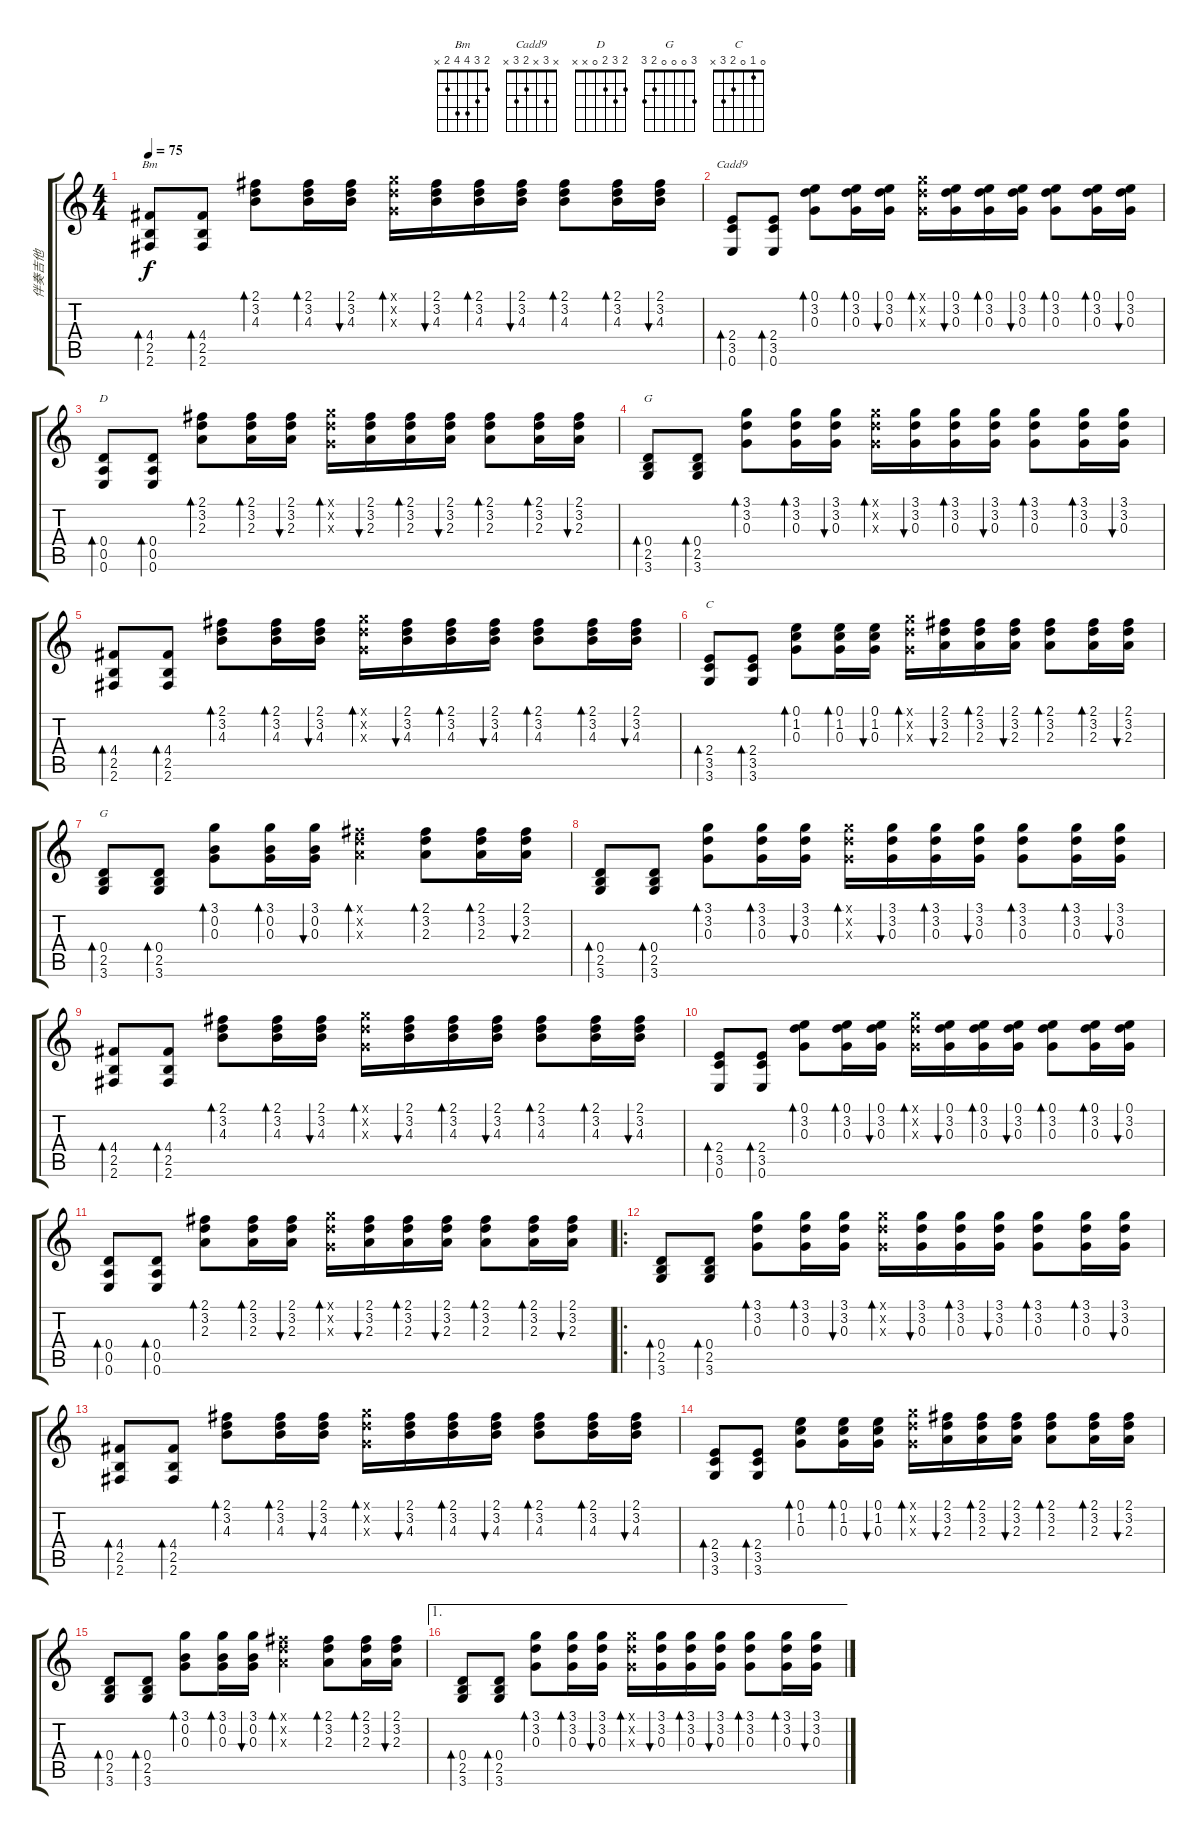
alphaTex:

\track ("伴奏吉他" "伴奏吉他") {instrument acousticguitarnylon}
\staff {score tabs}
\tuning (E4 B3 G3 D3 A2 E2) {hide}
\chord ("Bm" 2 3 4 4 2 x)
\chord ("Cadd9" x 3 x 2 3 x)
\chord ("D" 2 3 2 0 x x)
\chord ("G" 3 3 x 0 2 3)
\chord ("C" 0 1 0 2 3 x)
\chord ("G" 3 0 0 0 2 3)
\ts (4 4)
\tempo 75
\clef g2
\ks c
(4.4 2.5 2.6).8{bd 60 ch "Bm" dy f} (4.4 2.5 2.6).8{bd 60} (2.1 3.2 4.3).8{bd 60} (2.1 3.2 4.3).16{bd 60} (2.1 3.2 4.3).16{bu 60} (3.1{x} 3.2{x} 0.3{x}).16{bd 60} (2.1 3.2 4.3).16{bu 60} (2.1 3.2 4.3).16{bd 60} (2.1 3.2 4.3).16{bu 60} (2.1 3.2 4.3).8{bd 60} (2.1 3.2 4.3).16{bd 60} (2.1 3.2 4.3).16{bu 60} |
(2.4 3.5 0.6).8{bd 60 ch "Cadd9"} (2.4 3.5 0.6).8{bd 60} (0.1 3.2 0.3).8{bd 60} (0.1 3.2 0.3).16{bd 60} (0.1 3.2 0.3).16{bu 60} (3.1{x} 3.2{x} 0.3{x}).16{bd 60} (0.1 3.2 0.3).16{bu 60} (0.1 3.2 0.3).16{bd 60} (0.1 3.2 0.3).16{bu 60} (0.1 3.2 0.3).8{bd 60} (0.1 3.2 0.3).16{bd 60} (0.1 3.2 0.3).16{bu 60} |
(0.4 0.5 0.6).8{bd 60 ch "D"} (0.4 0.5 0.6).8{bd 60} (2.1 3.2 2.3).8{bd 60} (2.1 3.2 2.3).16{bd 60} (2.1 3.2 2.3).16{bu 60} (3.1{x} 3.2{x} 0.3{x}).16{bd 60} (2.1 3.2 2.3).16{bu 60} (2.1 3.2 2.3).16{bd 60} (2.1 3.2 2.3).16{bu 60} (2.1 3.2 2.3).8{bd 60} (2.1 3.2 2.3).16{bd 60} (2.1 3.2 2.3).16{bu 60} |
(0.4 2.5 3.6).8{bd 60 ch "G"} (0.4 2.5 3.6).8{bd 60} (3.1 3.2 0.3).8{bd 60} (3.1 3.2 0.3).16{bd 60} (3.1 3.2 0.3).16{bu 60} (3.1{x} 3.2{x} 0.3{x}).16{bd 60} (3.1 3.2 0.3).16{bu 60} (3.1 3.2 0.3).16{bd 60} (3.1 3.2 0.3).16{bu 60} (3.1 3.2 0.3).8{bd 60} (3.1 3.2 0.3).16{bd 60} (3.1 3.2 0.3).16{bu 60} |
(4.4 2.5 2.6).8{bd 60} (4.4 2.5 2.6).8{bd 60} (2.1 3.2 4.3).8{bd 60} (2.1 3.2 4.3).16{bd 60} (2.1 3.2 4.3).16{bu 60} (3.1{x} 3.2{x} 0.3{x}).16{bd 60} (2.1 3.2 4.3).16{bu 60} (2.1 3.2 4.3).16{bd 60} (2.1 3.2 4.3).16{bu 60} (2.1 3.2 4.3).8{bd 60} (2.1 3.2 4.3).16{bd 60} (2.1 3.2 4.3).16{bu 60} |
(2.4 3.5 3.6).8{bd 60 ch "C"} (2.4 3.5 3.6).8{bd 60} (0.1 1.2 0.3).8{bd 60} (0.1 1.2 0.3).16{bd 60} (0.1 1.2 0.3).16{bu 60} (3.1{x} 3.2{x} 0.3{x}).16{bd 60} (2.1 3.2 2.3).16{bu 60} (2.1 3.2 2.3).16{bd 60} (2.1 3.2 2.3).16{bu 60} (2.1 3.2 2.3).8{bd 60} (2.1 3.2 2.3).16{bd 60} (2.1 3.2 2.3).16{bu 60} |
(0.4 2.5 3.6).8{bd 60 ch "G"} (0.4 2.5 3.6).8{bd 60} (3.1 0.2 0.3).8{bd 60} (3.1 0.2 0.3).16{bd 60} (3.1 0.2 0.3).16{bu 60} (2.1{x} 3.2{x} 2.3{x}).4{bd 60} (2.1 3.2 2.3).8{bd 60} (2.1 3.2 2.3).16{bd 60} (2.1 3.2 2.3).16{bu 60} |
(0.4 2.5 3.6).8{bd 60} (0.4 2.5 3.6).8{bd 60} (3.1 3.2 0.3).8{bd 60} (3.1 3.2 0.3).16{bd 60} (3.1 3.2 0.3).16{bu 60} (3.1{x} 3.2{x} 0.3{x}).16{bd 60} (3.1 3.2 0.3).16{bu 60} (3.1 3.2 0.3).16{bd 60} (3.1 3.2 0.3).16{bu 60} (3.1 3.2 0.3).8{bd 60} (3.1 3.2 0.3).16{bd 60} (3.1 3.2 0.3).16{bu 60} |
(4.4 2.5 2.6).8{bd 60} (4.4 2.5 2.6).8{bd 60} (2.1 3.2 4.3).8{bd 60} (2.1 3.2 4.3).16{bd 60} (2.1 3.2 4.3).16{bu 60} (3.1{x} 3.2{x} 0.3{x}).16{bd 60} (2.1 3.2 4.3).16{bu 60} (2.1 3.2 4.3).16{bd 60} (2.1 3.2 4.3).16{bu 60} (2.1 3.2 4.3).8{bd 60} (2.1 3.2 4.3).16{bd 60} (2.1 3.2 4.3).16{bu 60} |
(2.4 3.5 0.6).8{bd 60} (2.4 3.5 0.6).8{bd 60} (0.1 3.2 0.3).8{bd 60} (0.1 3.2 0.3).16{bd 60} (0.1 3.2 0.3).16{bu 60} (3.1{x} 3.2{x} 0.3{x}).16{bd 60} (0.1 3.2 0.3).16{bu 60} (0.1 3.2 0.3).16{bd 60} (0.1 3.2 0.3).16{bu 60} (0.1 3.2 0.3).8{bd 60} (0.1 3.2 0.3).16{bd 60} (0.1 3.2 0.3).16{bu 60} |
(0.4 0.5 0.6).8{bd 60} (0.4 0.5 0.6).8{bd 60} (2.1 3.2 2.3).8{bd 60} (2.1 3.2 2.3).16{bd 60} (2.1 3.2 2.3).16{bu 60} (3.1{x} 3.2{x} 0.3{x}).16{bd 60} (2.1 3.2 2.3).16{bu 60} (2.1 3.2 2.3).16{bd 60} (2.1 3.2 2.3).16{bu 60} (2.1 3.2 2.3).8{bd 60} (2.1 3.2 2.3).16{bd 60} (2.1 3.2 2.3).16{bu 60} |
\ro
(0.4 2.5 3.6).8{bd 60} (0.4 2.5 3.6).8{bd 60} (3.1 3.2 0.3).8{bd 60} (3.1 3.2 0.3).16{bd 60} (3.1 3.2 0.3).16{bu 60} (3.1{x} 3.2{x} 0.3{x}).16{bd 60} (3.1 3.2 0.3).16{bu 60} (3.1 3.2 0.3).16{bd 60} (3.1 3.2 0.3).16{bu 60} (3.1 3.2 0.3).8{bd 60} (3.1 3.2 0.3).16{bd 60} (3.1 3.2 0.3).16{bu 60} |
(4.4 2.5 2.6).8{bd 60} (4.4 2.5 2.6).8{bd 60} (2.1 3.2 4.3).8{bd 60} (2.1 3.2 4.3).16{bd 60} (2.1 3.2 4.3).16{bu 60} (3.1{x} 3.2{x} 0.3{x}).16{bd 60} (2.1 3.2 4.3).16{bu 60} (2.1 3.2 4.3).16{bd 60} (2.1 3.2 4.3).16{bu 60} (2.1 3.2 4.3).8{bd 60} (2.1 3.2 4.3).16{bd 60} (2.1 3.2 4.3).16{bu 60} |
(2.4 3.5 3.6).8{bd 60} (2.4 3.5 3.6).8{bd 60} (0.1 1.2 0.3).8{bd 60} (0.1 1.2 0.3).16{bd 60} (0.1 1.2 0.3).16{bu 60} (3.1{x} 3.2{x} 0.3{x}).16{bd 60} (2.1 3.2 2.3).16{bu 60} (2.1 3.2 2.3).16{bd 60} (2.1 3.2 2.3).16{bu 60} (2.1 3.2 2.3).8{bd 60} (2.1 3.2 2.3).16{bd 60} (2.1 3.2 2.3).16{bu 60} |
(0.4 2.5 3.6).8{bd 60} (0.4 2.5 3.6).8{bd 60} (3.1 0.2 0.3).8{bd 60} (3.1 0.2 0.3).16{bd 60} (3.1 0.2 0.3).16{bu 60} (2.1{x} 3.2{x} 2.3{x}).4{bd 60} (2.1 3.2 2.3).8{bd 60} (2.1 3.2 2.3).16{bd 60} (2.1 3.2 2.3).16{bu 60} |
\ae 1
(0.4 2.5 3.6).8{bd 60} (0.4 2.5 3.6).8{bd 60} (3.1 3.2 0.3).8{bd 60} (3.1 3.2 0.3).16{bd 60} (3.1 3.2 0.3).16{bu 60} (3.1{x} 3.2{x} 0.3{x}).16{bd 60} (3.1 3.2 0.3).16{bu 60} (3.1 3.2 0.3).16{bd 60} (3.1 3.2 0.3).16{bu 60} (3.1 3.2 0.3).8{bd 60} (3.1 3.2 0.3).16{bd 60} (3.1 3.2 0.3).16{bu 60}
